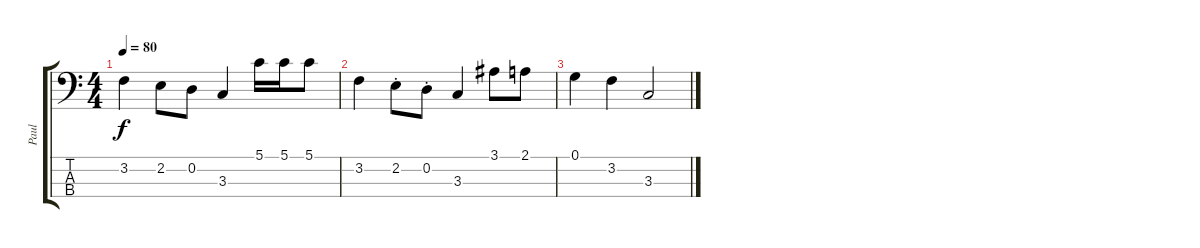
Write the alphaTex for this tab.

\track ("Paul" "Paul") {instrument synthbass2}
\staff {score tabs}
\tuning (G2 D2 A1 E1) {hide}
\ts (4 4)
\tempo 80
\clef f4
\ks c
3.2.4{dy f} 2.2.8 0.2.8 3.3.4 5.1.16 5.1.16 5.1.8 |
3.2.4 2.2{st}.8 0.2{st}.8 3.3.4 3.1.8 2.1.8 |
0.1.4 3.2.4 3.3.2
